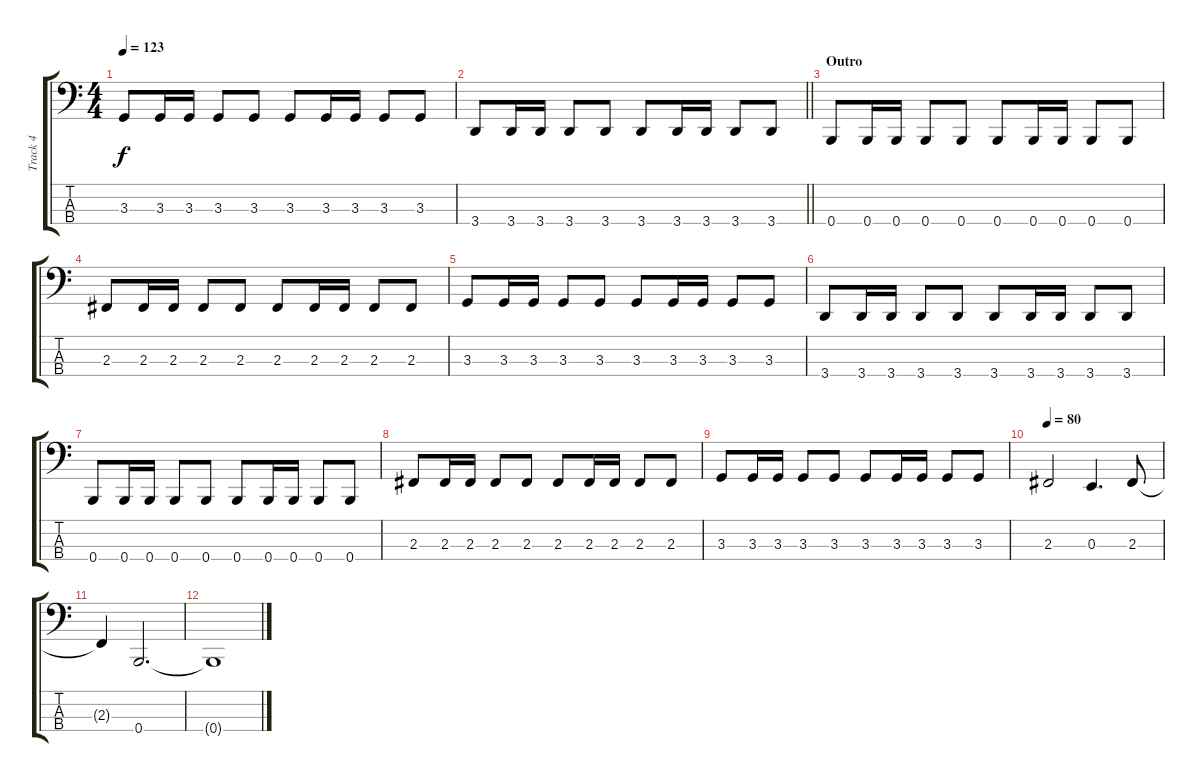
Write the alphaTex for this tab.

\track ("Track 4" "Track 4") {instrument electricbassfinger}
\staff {score tabs}
\tuning (D2 A1 E1 B0) {hide}
\ts (4 4)
\tempo 123
\clef f4
\ks c
3.3.8{dy f} 3.3.16 3.3.16 3.3.8 3.3.8 3.3.8 3.3.16 3.3.16 3.3.8 3.3.8 |
\barLineRight lightlight
3.4.8 3.4.16 3.4.16 3.4.8 3.4.8 3.4.8 3.4.16 3.4.16 3.4.8 3.4.8 |
\section ("" "Outro")
0.4.8 0.4.16 0.4.16 0.4.8 0.4.8 0.4.8 0.4.16 0.4.16 0.4.8 0.4.8 |
2.3.8 2.3.16 2.3.16 2.3.8 2.3.8 2.3.8 2.3.16 2.3.16 2.3.8 2.3.8 |
3.3.8 3.3.16 3.3.16 3.3.8 3.3.8 3.3.8 3.3.16 3.3.16 3.3.8 3.3.8 |
3.4.8 3.4.16 3.4.16 3.4.8 3.4.8 3.4.8 3.4.16 3.4.16 3.4.8 3.4.8 |
0.4.8 0.4.16 0.4.16 0.4.8 0.4.8 0.4.8 0.4.16 0.4.16 0.4.8 0.4.8 |
2.3.8 2.3.16 2.3.16 2.3.8 2.3.8 2.3.8 2.3.16 2.3.16 2.3.8 2.3.8 |
3.3.8 3.3.16 3.3.16 3.3.8 3.3.8 3.3.8 3.3.16 3.3.16 3.3.8 3.3.8 |
\tempo 80
2.3.2 0.3.4{d} 2.3.8 |
2.3{t}.4 0.4.2{d} |
0.4{t}.1
